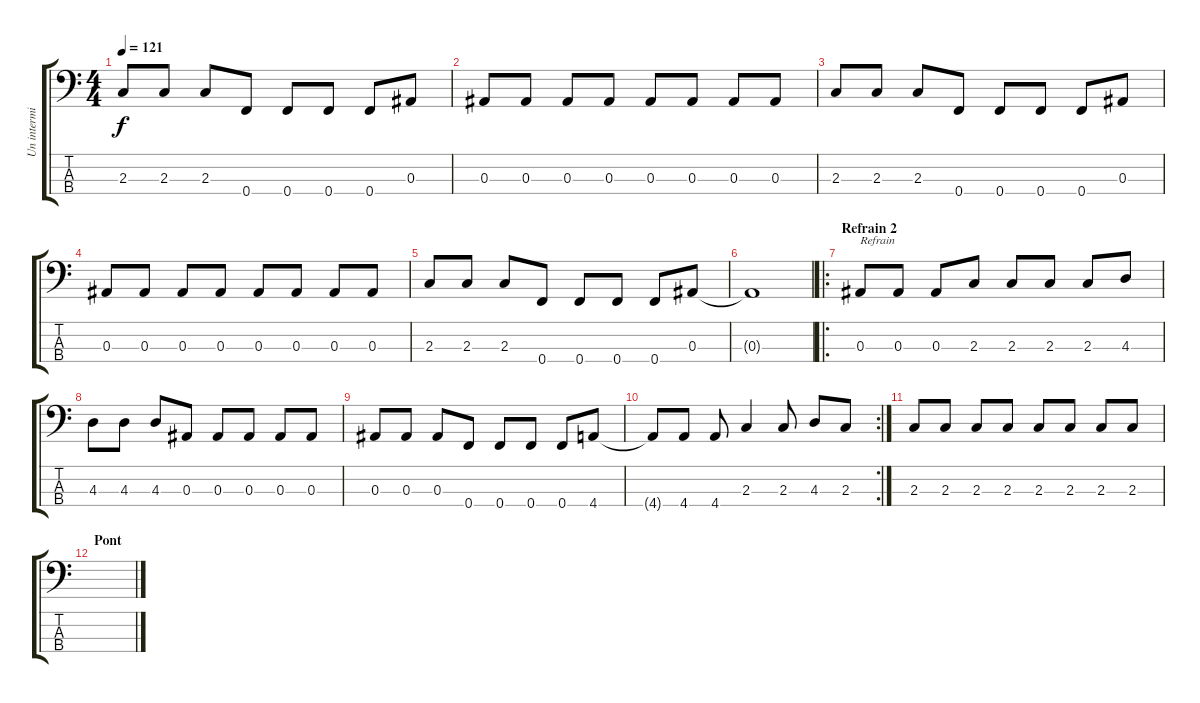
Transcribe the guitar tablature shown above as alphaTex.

\track ("Un intermittent - basse " "Un intermi") {instrument electricbassfinger}
\staff {score tabs}
\tuning (Ab2 Eb2 Bb1 F1) {hide}
\ts (4 4)
\tempo 121
\clef f4
\ks c
2.3.8{dy f} 2.3.8 2.3.8 0.4.8 0.4.8 0.4.8 0.4.8 0.3.8 |
0.3.8 0.3.8 0.3.8 0.3.8 0.3.8 0.3.8 0.3.8 0.3.8 |
2.3.8 2.3.8 2.3.8 0.4.8 0.4.8 0.4.8 0.4.8 0.3.8 |
0.3.8 0.3.8 0.3.8 0.3.8 0.3.8 0.3.8 0.3.8 0.3.8 |
2.3.8 2.3.8 2.3.8 0.4.8 0.4.8 0.4.8 0.4.8 0.3.8 |
0.3{t}.1 |
\ro
\section ("" "Refrain 2")
0.3.8{txt "Refrain"} 0.3.8 0.3.8 2.3.8 2.3.8 2.3.8 2.3.8 4.3.8 |
4.3.8 4.3.8 4.3.8 0.3.8 0.3.8 0.3.8 0.3.8 0.3.8 |
0.3.8 0.3.8 0.3.8 0.4.8 0.4.8 0.4.8 0.4.8 4.4.8 |
\rc 2
4.4{t}.8 4.4.8 4.4.8 2.3.4 2.3.8 4.3.8 2.3.8 |
2.3.8 2.3.8 2.3.8 2.3.8 2.3.8 2.3.8 2.3.8 2.3.8 |
\section ("" "Pont")
